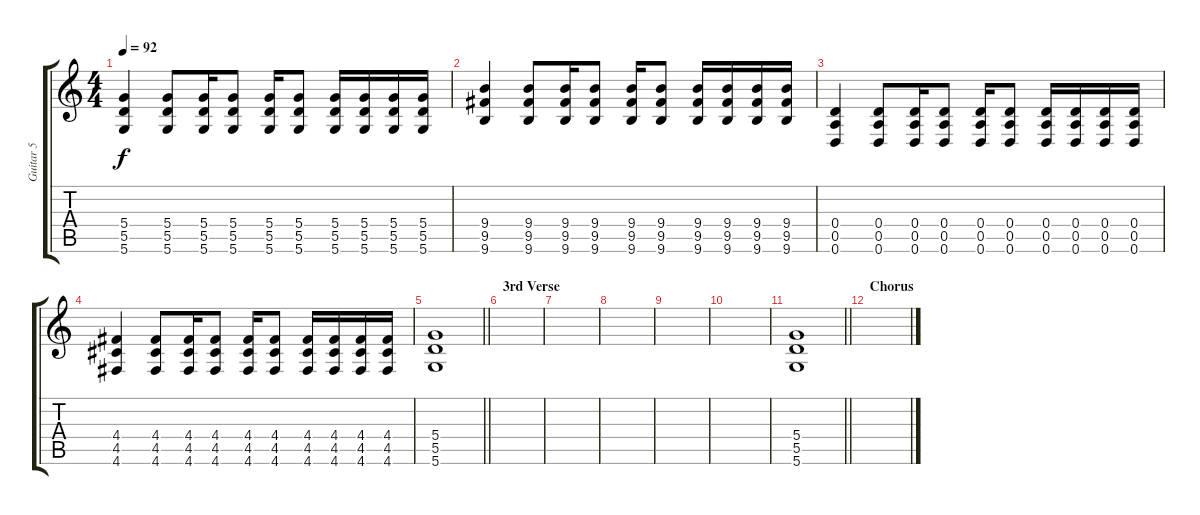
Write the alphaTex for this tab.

\track ("Guitar 5" "Guitar 5") {instrument overdrivenguitar}
\staff {score tabs}
\tuning (E4 B3 G3 D3 A2 D2) {hide}
\ts (4 4)
\tempo 92
\clef g2
\ks c
(5.4 5.5 5.6).4{dy f} (5.4 5.5 5.6).8 (5.4 5.5 5.6).16 (5.4 5.5 5.6).8 (5.4 5.5 5.6).16 (5.4 5.5 5.6).8 (5.4 5.5 5.6).16 (5.4 5.5 5.6).16 (5.4 5.5 5.6).16 (5.4 5.5 5.6).16 |
(9.4 9.5 9.6).4 (9.4 9.5 9.6).8 (9.4 9.5 9.6).16 (9.4 9.5 9.6).8 (9.4 9.5 9.6).16 (9.4 9.5 9.6).8 (9.4 9.5 9.6).16 (9.4 9.5 9.6).16 (9.4 9.5 9.6).16 (9.4 9.5 9.6).16 |
(0.4 0.5 0.6).4 (0.4 0.5 0.6).8 (0.4 0.5 0.6).16 (0.4 0.5 0.6).8 (0.4 0.5 0.6).16 (0.4 0.5 0.6).8 (0.4 0.5 0.6).16 (0.4 0.5 0.6).16 (0.4 0.5 0.6).16 (0.4 0.5 0.6).16 |
(4.4 4.5 4.6).4 (4.4 4.5 4.6).8 (4.4 4.5 4.6).16 (4.4 4.5 4.6).8 (4.4 4.5 4.6).16 (4.4 4.5 4.6).8 (4.4 4.5 4.6).16 (4.4 4.5 4.6).16 (4.4 4.5 4.6).16 (4.4 4.5 4.6).16 |
\barLineRight lightlight
(5.4 5.5 5.6).1 |
\section ("" "3rd Verse")
|
|
|
|
|
\barLineRight lightlight
(5.4 5.5 5.6).1 |
\section ("" "Chorus")
